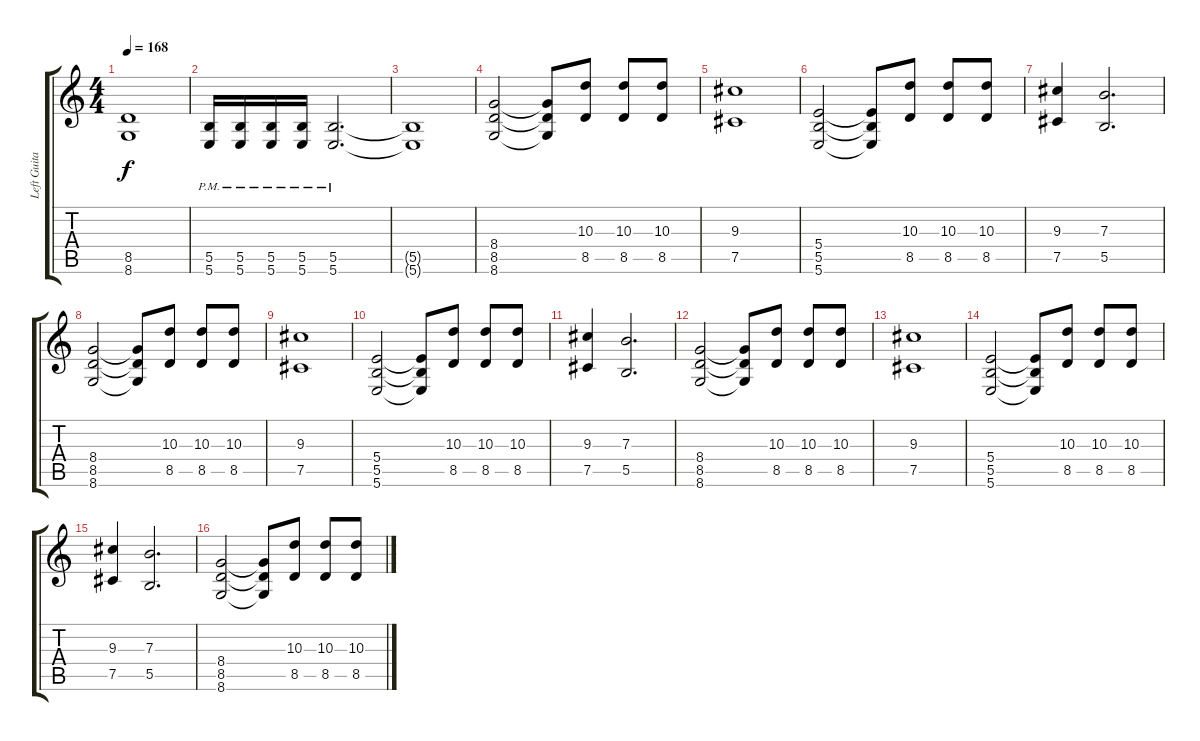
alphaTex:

\track ("Left Guitar" "Left Guita") {instrument distortionguitar}
\staff {score tabs}
\tuning (Db4 Ab3 E3 B2 Gb2 B1) {hide}
\ts (4 4)
\tempo 168
\clef g2
\ks c
(8.5{t} 8.6{t}).1{dy f} |
(5.5{pm} 5.6{pm}).16 (5.5{pm} 5.6{pm}).16 (5.5{pm} 5.6{pm}).16 (5.5{pm} 5.6{pm}).16 (5.5{pm} 5.6{pm}).2{d} |
(5.5{t} 5.6{t}).1 |
(8.4 8.5 8.6).2 (8.4{t} 8.5{t} 8.6{t}).8 (10.3 8.5).8 (10.3 8.5).8 (10.3 8.5).8 |
(9.3 7.5).1 |
(5.4 5.5 5.6).2 (5.4{t} 5.5{t} 5.6{t}).8 (10.3 8.5).8 (10.3 8.5).8 (10.3 8.5).8 |
(9.3 7.5).4 (7.3 5.5).2{d} |
(8.4 8.5 8.6).2 (8.4{t} 8.5{t} 8.6{t}).8 (10.3 8.5).8 (10.3 8.5).8 (10.3 8.5).8 |
(9.3 7.5).1 |
(5.4 5.5 5.6).2 (5.4{t} 5.5{t} 5.6{t}).8 (10.3 8.5).8 (10.3 8.5).8 (10.3 8.5).8 |
(9.3 7.5).4 (7.3 5.5).2{d} |
(8.4 8.5 8.6).2 (8.4{t} 8.5{t} 8.6{t}).8 (10.3 8.5).8 (10.3 8.5).8 (10.3 8.5).8 |
(9.3 7.5).1 |
(5.4 5.5 5.6).2 (5.4{t} 5.5{t} 5.6{t}).8 (10.3 8.5).8 (10.3 8.5).8 (10.3 8.5).8 |
(9.3 7.5).4 (7.3 5.5).2{d} |
(8.4 8.5 8.6).2 (8.4{t} 8.5{t} 8.6{t}).8 (10.3 8.5).8 (10.3 8.5).8 (10.3 8.5).8
